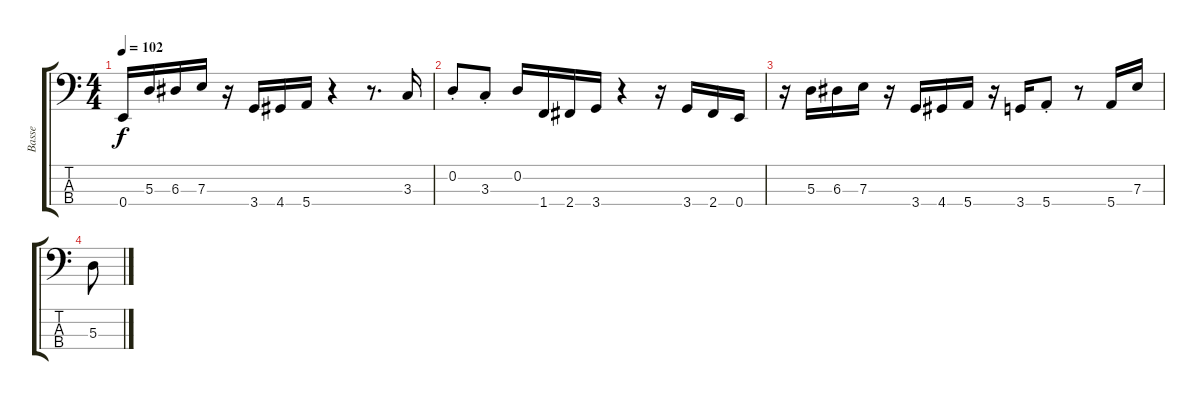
\track ("Basse" "Basse") {instrument electricbassfinger}
\staff {score tabs}
\tuning (G2 D2 A1 E1) {hide}
\ts (4 4)
\tempo 102
\clef f4
\ks c
0.4.16{dy f instrument electricbassfinger} 5.3.16 6.3.16 7.3.16 r.16 3.4.16 4.4.16 5.4.16 r.4 r.8{d} 3.3.16 |
0.2{st}.8 3.3{st}.8 0.2.16 1.4.16 2.4.16 3.4.16 r.4 r.16 3.4.16 2.4.16 0.4.16 |
r.16 5.3.16 6.3.16 7.3.16 r.16 3.4.16 4.4.16 5.4.16 r.16 3.4.16 5.4{st}.8 r.8 5.4.16 7.3.16 |
5.3.8
